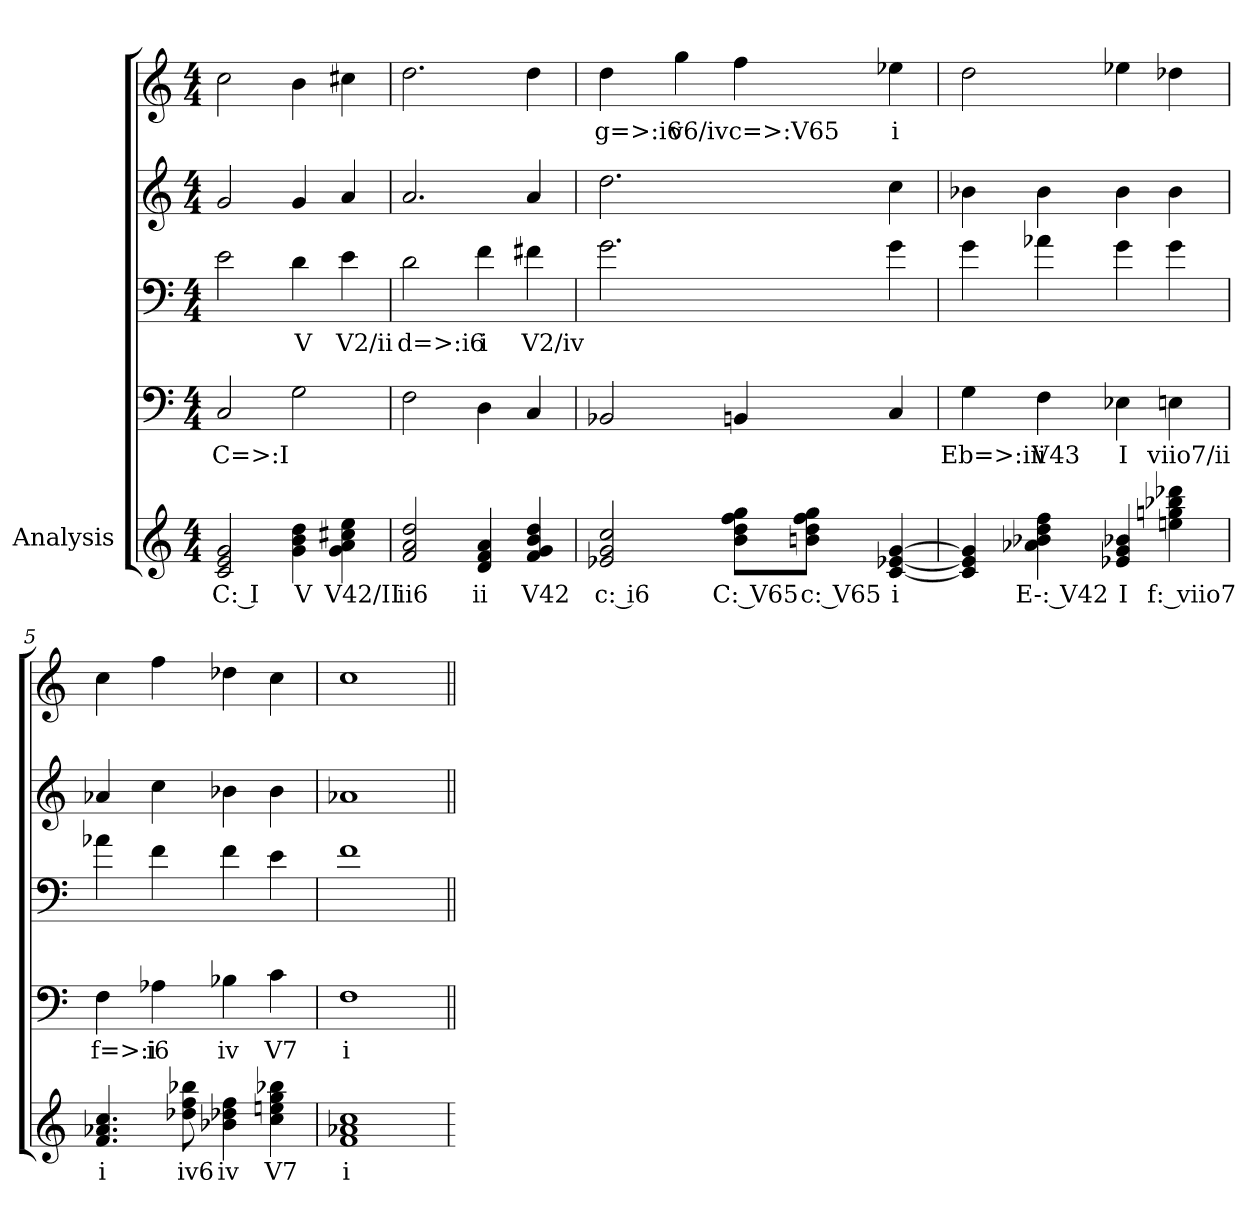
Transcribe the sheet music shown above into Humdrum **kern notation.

**kern	**text	**kern	**text	**kern	**text	**kern	**kern	**text
*part5	*part5	*part4	*part4	*part3	*part3	*part2	*part1	*part1
*staff5	*staff5	*staff4	*staff4	*staff3	*staff3	*staff2	*staff1	*staff1
*I"Analysis	*	*	*	*	*	*	*	*
*	*	*clefF4	*	*clefF4	*	*clefG2	*clefG2	*
*k[]	*	*k[]	*	*k[]	*	*k[]	*k[]	*
*M4/4	*	*M4/4	*	*M4/4	*	*M4/4	*M4/4	*
=1	=1	=1	=1	=1	=1	=1	=1	=1
2c 2e 2g	C: I	2C	C=>:I	2e	.	2g	2cc	.
4g 4b 4dd	V	2G	.	4d	V	4g	4b	.
4g 4a 4cc#X 4ee	V42/II	.	.	4e	V2/ii	4a	4cc#X	.
=2	=2	=2	=2	=2	=2	=2	=2	=2
2f 2a 2dd	ii6	2F	.	2d	d=>:i6	2.a	2.dd	.
4d 4f 4a	ii	4D	.	4f	i	.	.	.
4f 4g 4b 4dd	V42	4C	.	4f#X	V2/iv	4a	4dd	.
=3	=3	=3	=3	=3	=3	=3	=3	=3
2e-X 2g 2cc	c: i6	2BB-X	.	2.g	.	2.dd	4dd	g=>:i6
.	.	.	.	.	.	.	4gg	v6/iv
8b 8dd 8ff 8ggL	C: V65	4BBn	.	.	.	.	4ff	c=>:V65
8bn 8dd 8ff 8ggJ	c: V65	.	.	.	.	.	.	.
[4c [4e-X [4g	i	4C	.	4g	.	4cc	4ee-X	i
=4	=4	=4	=4	=4	=4	=4	=4	=4
4c] 4e-] 4g]	.	4G	Eb=>:iii	4g	.	4b-X	2dd	.
4a-X 4b-X 4dd 4ff	E-: V42	4F	V43	4a-X	.	4b-	.	.
4e-X 4g 4b-X	I	4E-X	I	4g	.	4b-	4ee-X	.
4een 4ggn 4bb-X 4ddd-X	f: viio7	4En	viio7/ii	4g	.	4b-	4dd-X	.
=5	=5	=5	=5	=5	=5	=5	=5	=5
4.f 4.a-X 4.cc	i	4F	f=>:i	4a-X	.	4a-X	4cc	.
.	.	4A-X	i6	4f	.	4cc	4ff	.
8dd-X 8ff 8bb-X	iv6	.	.	.	.	.	.	.
4b-X 4dd-X 4ff	iv	4B-X	iv	4f	.	4b-X	4dd-X	.
4cc 4een 4gg 4bb-X	V7	4c	V7	4e	.	4b-	4cc	.
=6	=6	=6	=6	=6	=6	=6	=6	=6
1f 1a-X 1cc	i	1F	i	1f	.	1a-X	1cc	.
=	=||	=||	=||	=||	=||	=||	=||	=||
*-	*-	*-	*-	*-	*-	*-	*-	*-
